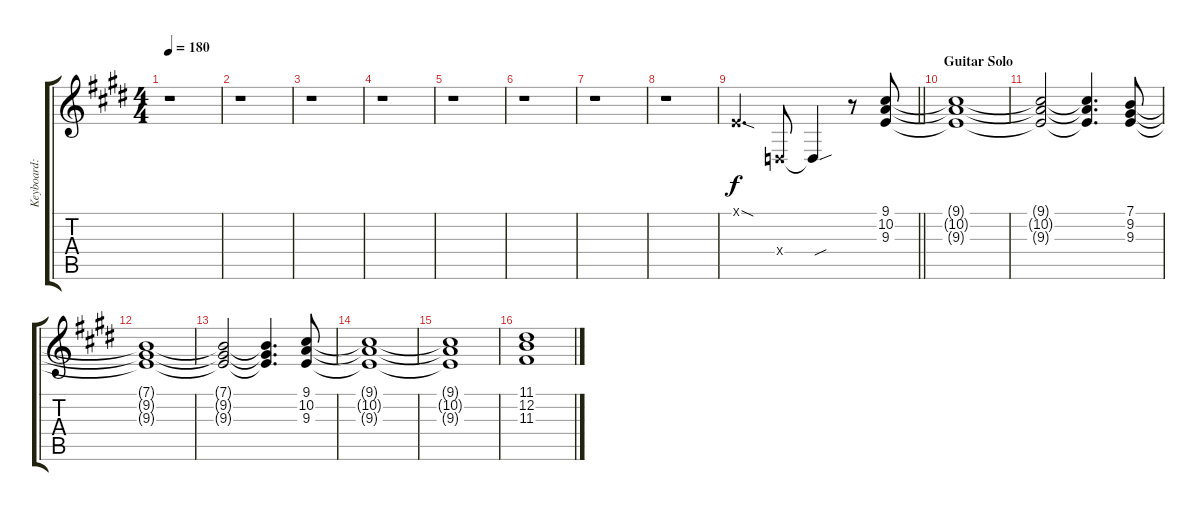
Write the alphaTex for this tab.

\track ("Keyboard: Tsugumi Kotobuki" "Keyboard: ") {instrument lead1square}
\staff {score tabs}
\tuning (E4 B3 G3 D3 A2 E2) {hide}
\ts (4 4)
\tempo 180
\clef g2
\ks e
r.1{dy f} |
r.1 |
r.1 |
r.1 |
r.1 |
r.1 |
r.1 |
r.1 |
\barLineRight lightlight
0.1{sod x}.4{d} 0.4{x}.8 0.4{sou t}.4 r.8 (9.1 10.2 9.3).8 |
\section ("" "Guitar Solo")
(9.1{t} 10.2{t} 9.3{t}).1 |
(9.1{t} 10.2{t} 9.3{t}).2 (9.1{t} 10.2{t} 9.3{t}).4{d} (7.1 9.2 9.3).8 |
(7.1{t} 9.2{t} 9.3{t}).1 |
(7.1{t} 9.2{t} 9.3{t}).2 (7.1{t} 9.2{t} 9.3{t}).4{d} (9.1 10.2 9.3).8 |
(9.1{t} 10.2{t} 9.3{t}).1 |
(9.1{t} 10.2{t} 9.3{t}).1 |
(11.1 12.2 11.3).1
